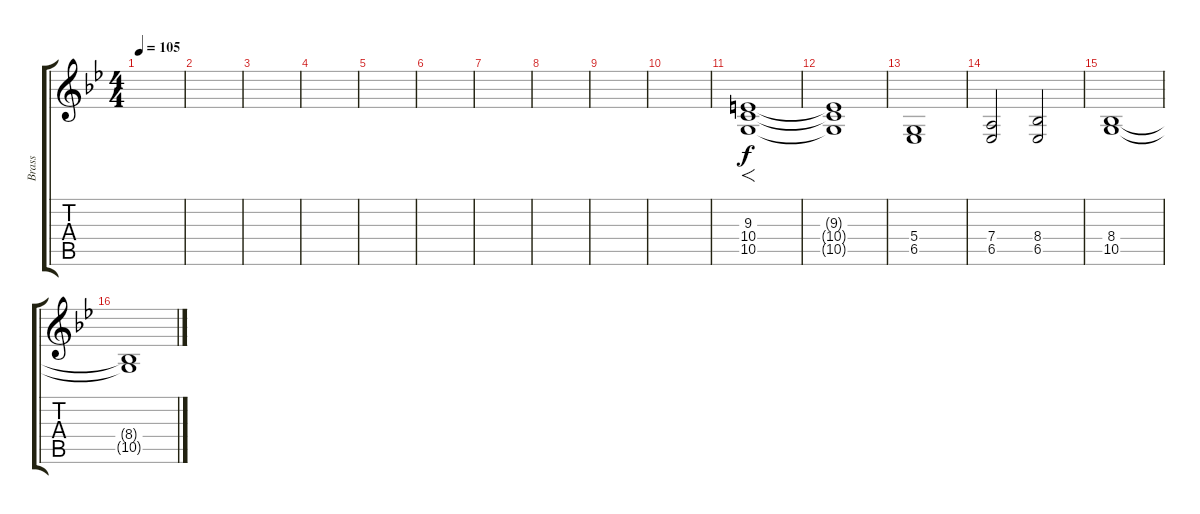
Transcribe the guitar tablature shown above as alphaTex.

\track ("Brass" "Brass") {instrument synthbrass2}
\staff {score tabs}
\tuning (E4 B3 G3 D3 A2 E2) {hide}
\ts (4 4)
\tempo 105
\clef g2
\ks bb
|
|
|
|
|
|
|
|
|
|
(9.3 10.4 10.5).1{f} |
(9.3{t} 10.4{t} 10.5{t}).1 |
(5.4 6.5).1 |
(7.4 6.5).2 (8.4 6.5).2 |
(8.4 10.5).1 |
(8.4{t} 10.5{t}).1
